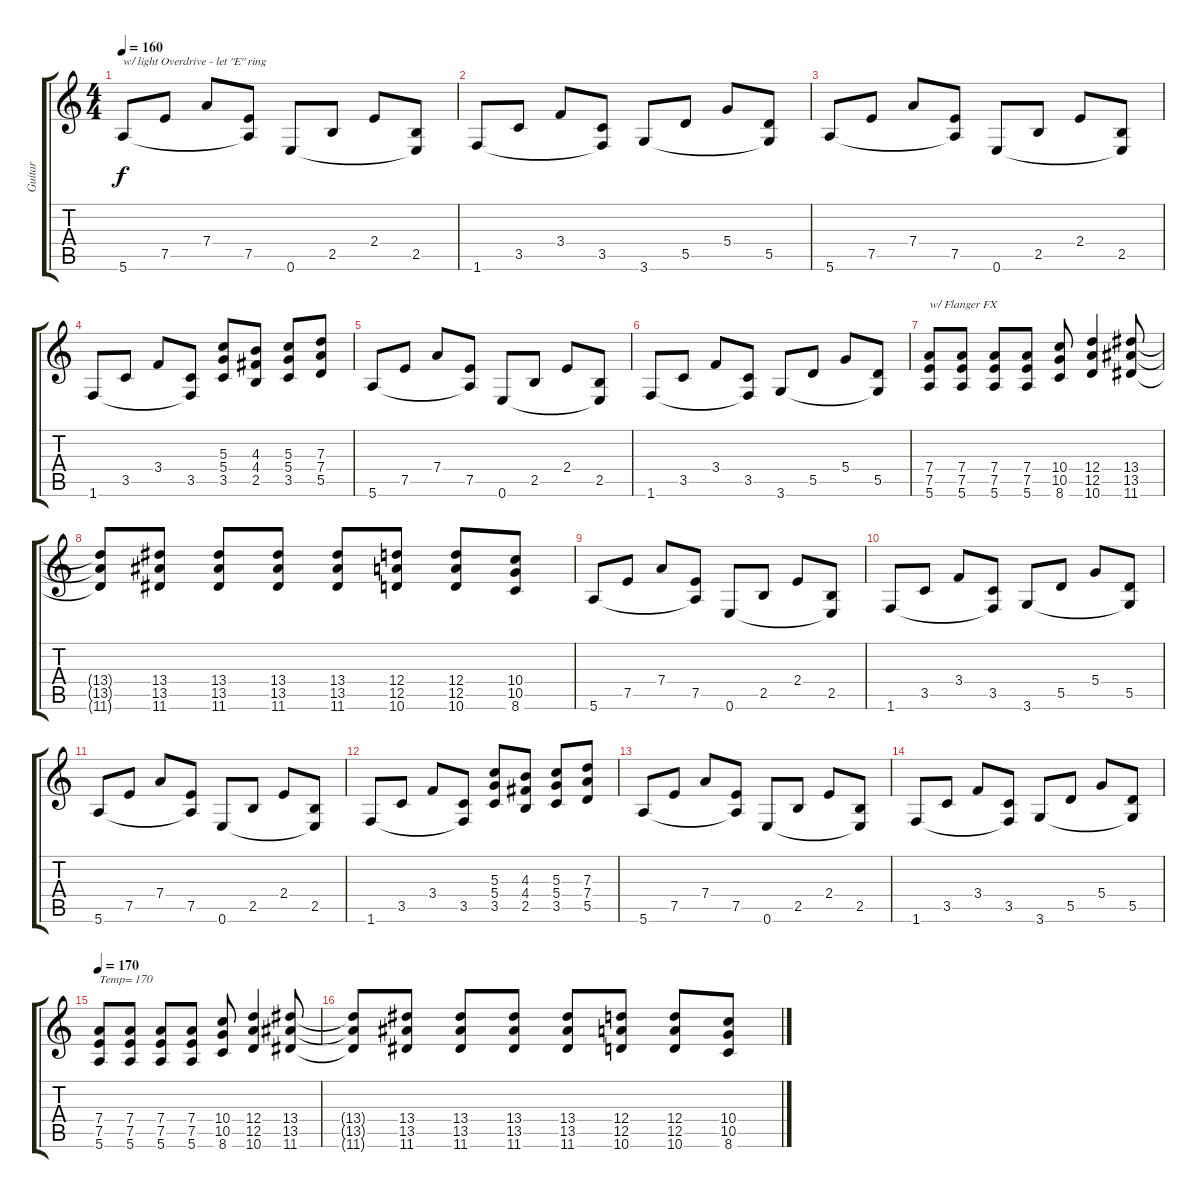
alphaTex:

\track ("Guitar" "Guitar") {instrument overdrivenguitar}
\staff {score tabs}
\tuning (E4 B3 G3 D3 A2 E2) {hide}
\ts (4 4)
\tempo 160
\clef g2
\ks c
5.6.8{txt "w/ light Overdrive - let \"E\" ring" dy f instrument overdrivenguitar} 7.5.8 7.4.8 (7.5 5.6{t}).8 0.6.8 2.5.8 2.4.8 (2.5 0.6{t}).8 |
1.6.8 3.5.8 3.4.8 (3.5 1.6{t}).8 3.6.8 5.5.8 5.4.8 (5.5 3.6{t}).8 |
5.6.8 7.5.8 7.4.8 (7.5 5.6{t}).8 0.6.8 2.5.8 2.4.8 (2.5 0.6{t}).8 |
1.6.8 3.5.8 3.4.8 (3.5 1.6{t}).8 (5.3 5.4 3.5).8 (4.3 4.4 2.5).8 (5.3 5.4 3.5).8 (7.3 7.4 5.5).8 |
5.6.8 7.5.8 7.4.8 (7.5 5.6{t}).8 0.6.8 2.5.8 2.4.8 (2.5 0.6{t}).8 |
1.6.8 3.5.8 3.4.8 (3.5 1.6{t}).8 3.6.8 5.5.8 5.4.8 (5.5 3.6{t}).8 |
(7.4 7.5 5.6).8{txt "w/ Flanger FX"} (7.4 7.5 5.6).8 (7.4 7.5 5.6).8 (7.4 7.5 5.6).8 (10.4 10.5 8.6).8 (12.4 12.5 10.6).4 (13.4 13.5 11.6).8 |
(13.4{t} 13.5{t} 11.6{t}).8 (13.4 13.5 11.6).8 (13.4 13.5 11.6).8 (13.4 13.5 11.6).8 (13.4 13.5 11.6).8 (12.4 12.5 10.6).8 (12.4 12.5 10.6).8 (10.4 10.5 8.6).8 |
5.6.8 7.5.8 7.4.8 (7.5 5.6{t}).8 0.6.8 2.5.8 2.4.8 (2.5 0.6{t}).8 |
1.6.8 3.5.8 3.4.8 (3.5 1.6{t}).8 3.6.8 5.5.8 5.4.8 (5.5 3.6{t}).8 |
5.6.8 7.5.8 7.4.8 (7.5 5.6{t}).8 0.6.8 2.5.8 2.4.8 (2.5 0.6{t}).8 |
1.6.8 3.5.8 3.4.8 (3.5 1.6{t}).8 (5.3 5.4 3.5).8 (4.3 4.4 2.5).8 (5.3 5.4 3.5).8 (7.3 7.4 5.5).8 |
5.6.8 7.5.8 7.4.8 (7.5 5.6{t}).8 0.6.8 2.5.8 2.4.8 (2.5 0.6{t}).8 |
1.6.8 3.5.8 3.4.8 (3.5 1.6{t}).8 3.6.8 5.5.8 5.4.8 (5.5 3.6{t}).8 |
\tempo 170
(7.4 7.5 5.6).8{txt "Temp= 170"} (7.4 7.5 5.6).8 (7.4 7.5 5.6).8 (7.4 7.5 5.6).8 (10.4 10.5 8.6).8 (12.4 12.5 10.6).4 (13.4 13.5 11.6).8 |
(13.4{t} 13.5{t} 11.6{t}).8 (13.4 13.5 11.6).8 (13.4 13.5 11.6).8 (13.4 13.5 11.6).8 (13.4 13.5 11.6).8 (12.4 12.5 10.6).8 (12.4 12.5 10.6).8 (10.4 10.5 8.6).8
